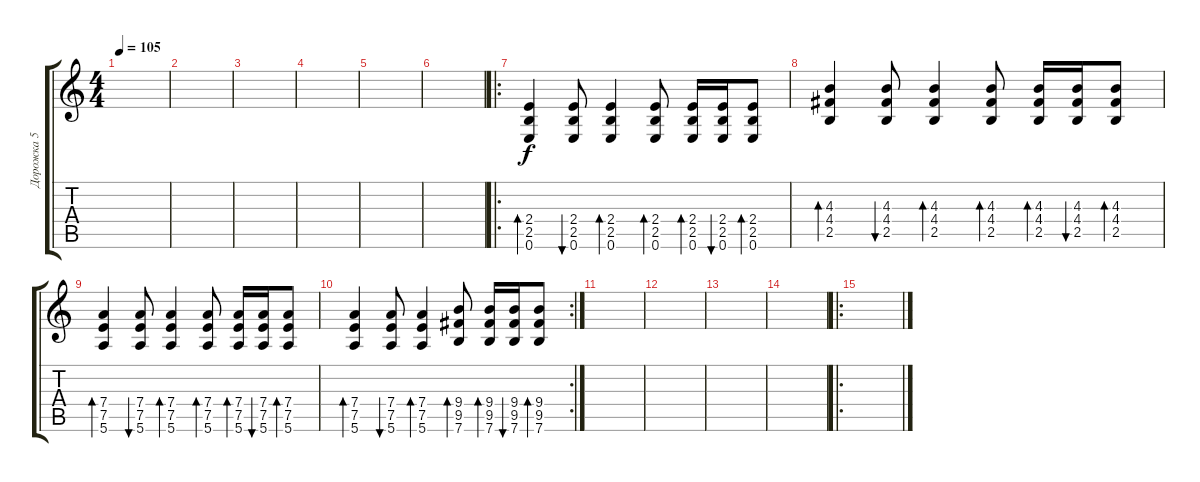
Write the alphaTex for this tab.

\track ("Дорожка 5" "Дорожка 5") {instrument acousticguitarsteel}
\staff {score tabs}
\tuning (E4 B3 G3 D3 A2 E2) {hide}
\ts (4 4)
\tempo 105
\clef g2
\ks c
|
|
|
|
|
|
\ro
(2.4 2.5 0.6).4{bd 120} (2.4 2.5 0.6).8{bu 120} (2.4 2.5 0.6).4{bd 120} (2.4 2.5 0.6).8{bd 120} (2.4 2.5 0.6).16{bd 120} (2.4 2.5 0.6).16{bu 120} (2.4 2.5 0.6).8{bd 120} |
(4.3 4.4 2.5).4{bd 120} (4.3 4.4 2.5).8{bu 120} (4.3 4.4 2.5).4{bd 120} (4.3 4.4 2.5).8{bd 120} (4.3 4.4 2.5).16{bd 120} (4.3 4.4 2.5).16{bu 120} (4.3 4.4 2.5).8{bd 120} |
(7.4 7.5 5.6).4{bd 120} (7.4 7.5 5.6).8{bu 120} (7.4 7.5 5.6).4{bd 120} (7.4 7.5 5.6).8{bd 120} (7.4 7.5 5.6).16{bd 120} (7.4 7.5 5.6).16{bu 120} (7.4 7.5 5.6).8{bd 120} |
\rc 2
(7.4 7.5 5.6).4{bd 120} (7.4 7.5 5.6).8{bu 120} (7.4 7.5 5.6).4{bd 120} (9.4 9.5 7.6).8{bd 120} (9.4 9.5 7.6).16{bd 120} (9.4 9.5 7.6).16{bu 120} (9.4 9.5 7.6).8{bd 120} |
|
|
|
|
\ro
